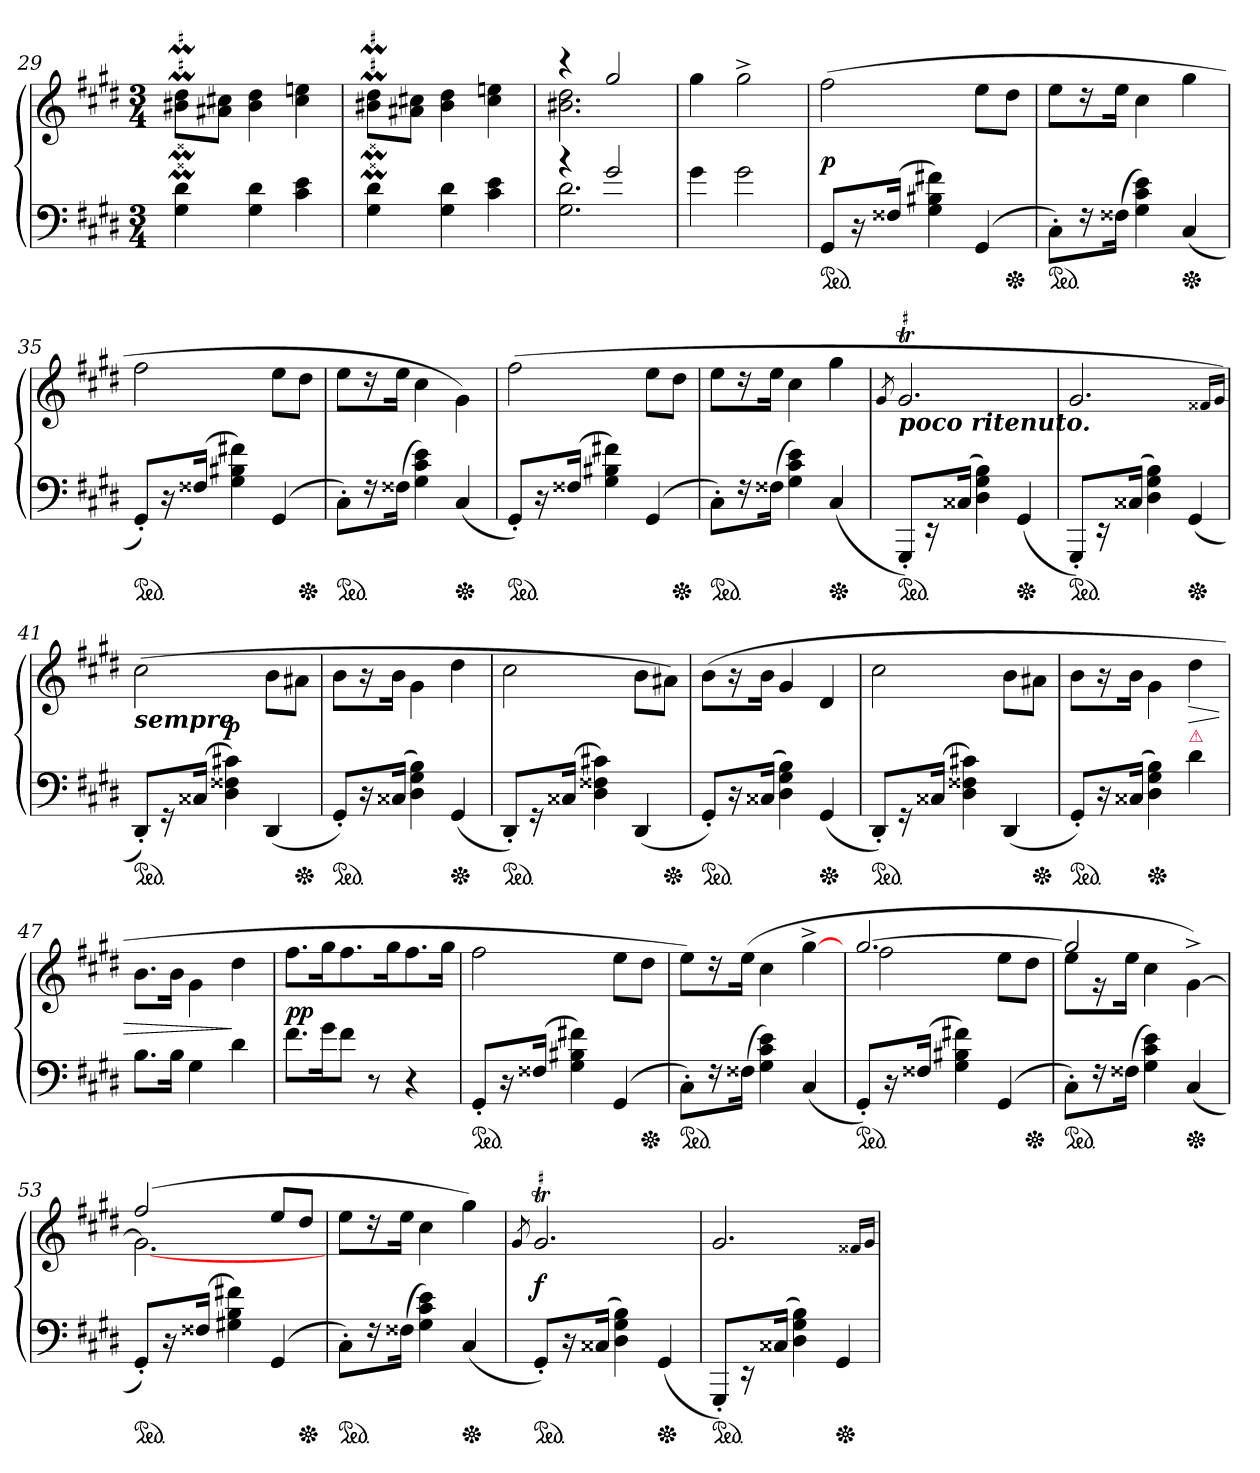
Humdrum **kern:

**kern	**kern	**dynam
*part1	*part1	*part1
*staff2	*staff1	*staff1/2
*clefF4	*clefG2	*
*k[f#c#g#d#]	*k[f#c#g#d#]	*
*c#:	*c#:	*
*M3/4	*M3/4	*
=29	=29	=29
4G# 4d#	8b#XM 8dd#ML	.
.	8a#X 8cc#J	.
4G# 4d#	4b# 4dd#	.
4c# 4e	4cc# 4ee	.
=30	=30	=30
4G# 4d#	8b#XM 8dd#ML	.
.	8a#X 8cc#J	.
4G# 4d#	4b# 4dd#	.
4c# 4e	4cc# 4ee	.
=31	=31	=31
*^	*^	*
4r	2.G# 2.d#	4r	2.b#X 2.dd#	.
2g#	.	2gg#	.	.
*v	*v	*	*	*
*	*v	*v	*
=32	=32	=32
4g#	4gg#	.
2g#	2gg#^<	.
=33	=33	=33
*ped	*	*
8GG#L	(>2ff#	p
16r	.	.
(<16F##XJk	.	.
4G# 4B#X 4f#X)	.	.
(>4GG#	8eeL	.
*Xped	*	*
.	8dd#J	.
=34	=34	=34
*ped	*	*
8C#'>L)	8eeL	.
16r	16r	.
(<16F##XJk	16eeJk	.
4G# 4c# 4e)	4cc#	.
*Xped	*	*
(4C#/	4gg#	.
=35	=35	=35
*ped	*	*
8GG#'<L)	2ff#	.
16r	.	.
(<16F##XJk	.	.
4G# 4B#X 4f#X)	.	.
(>4GG#	8eeL	.
*Xped	*	*
.	8dd#J	.
=36	=36	=36
*ped	*	*
8C#'>L)	8eeL	.
16r	16r	.
(<16F##XJk	16eeJk	.
4G# 4c# 4e)	4cc#	.
*Xped	*	*
(<4C#/	4g#\)	.
=37	=37	=37
*ped	*	*
8GG#'<L)	(2ff#	.
16r	.	.
(<16F##XJk	.	.
4G# 4B#X 4f#X)	.	.
(>4GG#	8eeL	.
*Xped	*	*
.	8dd#J	.
=38	=38	=38
*ped	*	*
8C#'>L)	8eeL	.
16r	16r	.
(<16F##XJk	16eeJk	.
4G# 4c# 4e)	4cc#	.
*Xped	*	*
(<4C#/	4gg#	.
=39	=39	=39
.	8qg#/	.
!	!LO:TX:b:Bi:t=poco ritenuto.	!
!	!LO:TR:acc=#	!
*ped	*	*
8GGG#'<L)	2.g#T	.
16r	.	.
(<16C##XJk	.	.
4D# 4G# 4B)	.	.
*Xped	*	*
(4GG#	.	.
=40	=40	=40
*ped	*	*
8GGG#'<L)	2.g#	.
16r	.	.
(<16C##XJk	.	.
4D# 4G# 4B)	.	.
*Xped	*	*
(4GG#	.	.
.	16qqf##X/LL	.
.	16qqg#/JJ)	.
=41	=41	=41
*	*^	*
!	!LO:TX:b:Bi:t=sempre	!	!
*ped	*	*	*
8DD#'<L)	(2cc#TTT	4ryy	.
16r	.	.	.
(<16C##XJk	.	.	.
4D# 4F##X 4c#X)	.	2ryy	p
(4DD#	8b\L	.	.
*Xped	*	*	*
.	8a#XJ	.	.
*	*v	*v	*
=42	=42	=42
*ped	*	*
8GG#'L)	8bL	.
16r	16r	.
(<16C##XJk	16bJk	.
4D# 4G# 4B)	4g#\	.
*Xped	*	*
(4GG#	4dd#	.
=43	=43	=43
*ped	*	*
8DD#'<L)	2cc#	.
16r	.	.
(<16C##XJk	.	.
4D# 4F##X 4c#X)	.	.
(4DD#	8b\L	.
*Xped	*	*
.	8a#XJ)	.
=44	=44	=44
*ped	*	*
8GG#'<L)	(8bL	.
16r	16r	.
(<16C##XJk	16bJk	.
4D# 4G# 4B)	4g#	.
*Xped	*	*
(4GG#	4d#	.
=45	=45	=45
*ped	*	*
8DD#'<L)	2cc#	.
16r	.	.
(<16C##XJk	.	.
4D# 4F##X 4c#X)	.	.
(4DD#	8b\L	.
*Xped	*	*
.	8a#XJ	.
=46	=46	=46
*ped	*	*
8GG#'<L)	8bL	.
16r	16r	.
(<16C##XJk	16bJk	.
*Xped	*	*
4D# 4G# 4B)	4g#\	.
!LO:TX:a:color=crimson:t=⚠	!	!
4d#	4dd#	>
=47	=47	=47
8.BL	8.bL	.
16BJk	16bJk	.
4G#	4g#\	.
4d#	4dd#	]
=48	=48	=48
8.f#L	8.ff#L	pp
16g#K	16gg#K	.
8f#J	8.ff#	.
8r	.	.
.	16gg#K	.
4r	8.ff#	.
.	16gg#Jk	.
=49	=49	=49
*ped	*	*
8GG#'<L	2ff#	.
16r	.	.
(<16F##XJk	.	.
4G# 4B#X 4f#X)	.	.
(<4GG#/	8eeL	.
*Xped	*	*
.	8dd#J	.
=50	=50	=50
*ped	*	*
8C#'>\L)	8eeL)	.
16r	16r	.
(<16F##X\Jk	(>16eeJk	.
4G# 4c# 4e)	4cc#	.
(4C#	[4gg#^	.
=51	=51	=51
*	*^	*
*ped	*	*	*
8GG#'<L)	[2.gg#	2ff#	.
16r	.	.	.
(<16F##XJk	.	.	.
4G# 4B#X 4f#X)	.	.	.
(4GG#	.	8eeL	.
*Xped	*	*	*
.	.	8dd#J	.
=52	=52	=52	=52
*ped	*	*	*
8C#'>L)	2gg#]	8eeL	.
16r	.	16r	.
(<16F##XJk	.	16eeJk	.
4G# 4c# 4e)	.	4cc#	.
*Xped	*	*	*
(<4C#/	[>4g#^>\)	4ryy	.
=53	=53	=53	=53
*ped	*	*	*
8GG#'<L)	(2ff#	2.g#_>	.
16r	.	.	.
(<16F##XJk	.	.	.
4G#X 4B 4f#X)	.	.	.
(>4GG#	8eeL	.	.
*Xped	*	*	*
.	8dd#J	.	.
*	*v	*v	*
=54	=54	=54
*ped	*	*
8C#'>L)	8eeL	.
16r	16r	.
(<16F##XJk	16eeJk	.
4G# 4c# 4e)	4cc#	.
*Xped	*	*
(4C#	4gg#)	.
=55	=55	=55
.	8qg#/	.
!	!LO:TR:acc=#	!
*ped	*	*
8GG#'<L)	2.g#T	f
16r	.	.
(<16C##XJk	.	.
4D# 4G# 4B)	.	.
*Xped	*	*
(4GG#	.	.
=56	=56	=56
*ped	*	*
8GGG#'<L)	2.g#	.
16r	.	.
(<16C##XJk	.	.
4D# 4G# 4B)	.	.
*Xped	*	*
4GG#	.	.
.	16qqf##X/LL	.
.	16qqg#/JJ	.
=	=	=
*-	*-	*-
